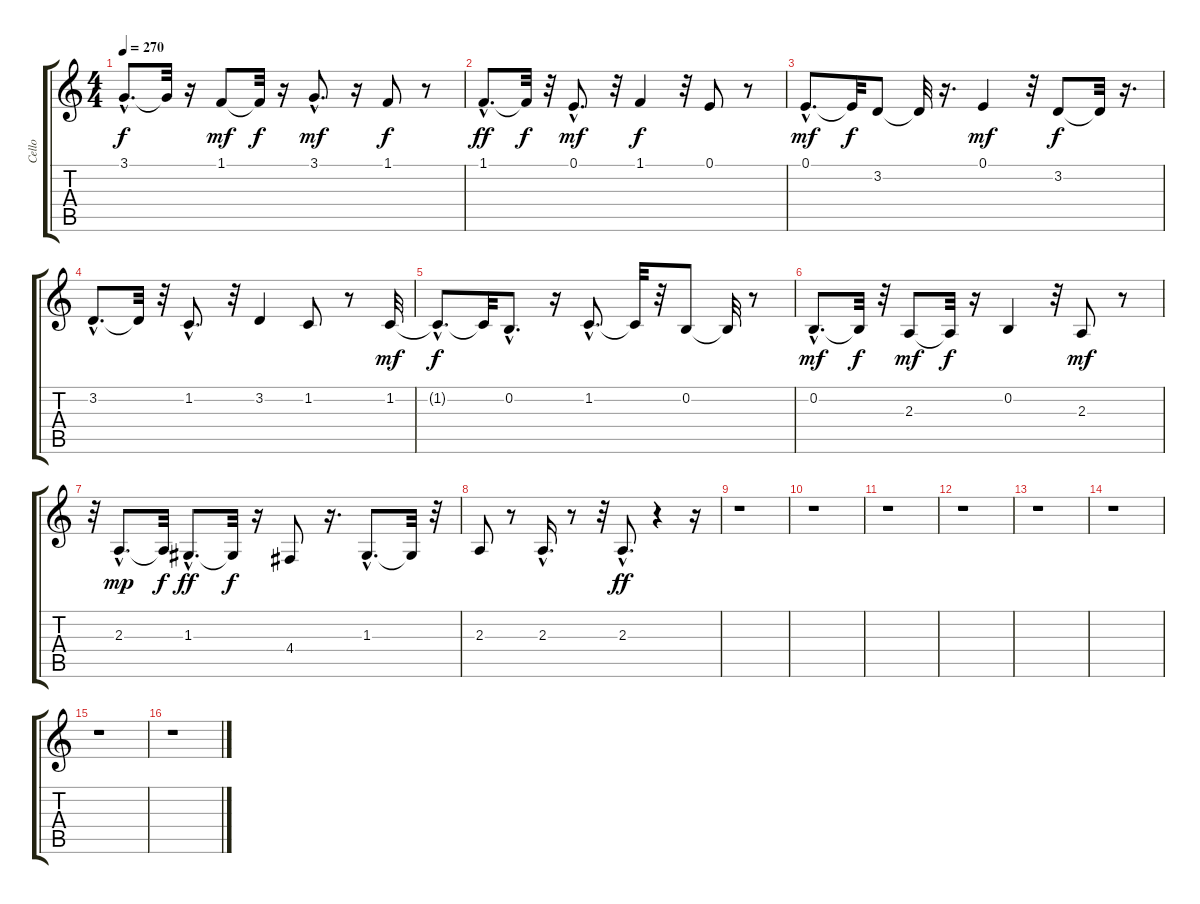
\track ("Cello" "Cello") {instrument cello}
\staff {score tabs}
\tuning (E4 B3 G3 D3 A2 E2) {hide}
\ts (4 4)
\tempo 270
\clef g2
\ks c
3.1{hac t}.8{d dy f} 3.1{t}.32 r.16 1.1.8{dy mf} 1.1{t}.32{dy f} r.16 3.1{hac}.8{d dy mf} r.16 1.1.8{dy f} r.8 |
1.1{hac}.8{d dy ff} 1.1{t}.32{dy f} r.32 0.1{hac}.8{d dy mf} r.32 1.1.4{dy f} r.32 0.1.8 r.8 |
0.1{hac}.8{d dy mf} 0.1{t}.32{dy f} 3.2.8 3.2{t}.32 r.16{d} 0.1.4{dy mf} r.32 3.2.8{dy f} 3.2{t}.32 r.16{d} |
3.2{hac}.8{d} 3.2{t}.32 r.32 1.2{hac}.8{d} r.32 3.2.4 1.2.8 r.8 1.2.32{dy mf} |
1.2{hac t}.8{d dy f} 1.2{t}.32 0.2{hac}.8{d} r.16 1.2{hac}.8{d} 1.2{t}.32 r.32 0.2.8 0.2{t}.32 r.8 |
0.2{hac}.8{d dy mf} 0.2{t}.32{dy f} r.32 2.3.8{dy mf} 2.3{t}.32{dy f} r.16 0.2.4 r.32 2.3.8{dy mf} r.8 |
r.32 2.3{hac}.8{d dy mp} 2.3{t}.32{dy f} 1.3{hac}.8{d dy ff} 1.3{t}.32{dy f} r.16 4.4.8 r.16{d} 1.3{hac}.8{d} 1.3{t}.32 r.32 |
2.3.8 r.8 2.3{hac}.16{d} r.8 r.32 2.3{hac}.8{d dy ff} r.4 r.16 |
r.1 |
r.1 |
r.1 |
r.1 |
r.1 |
r.1 |
r.1 |
r.1
